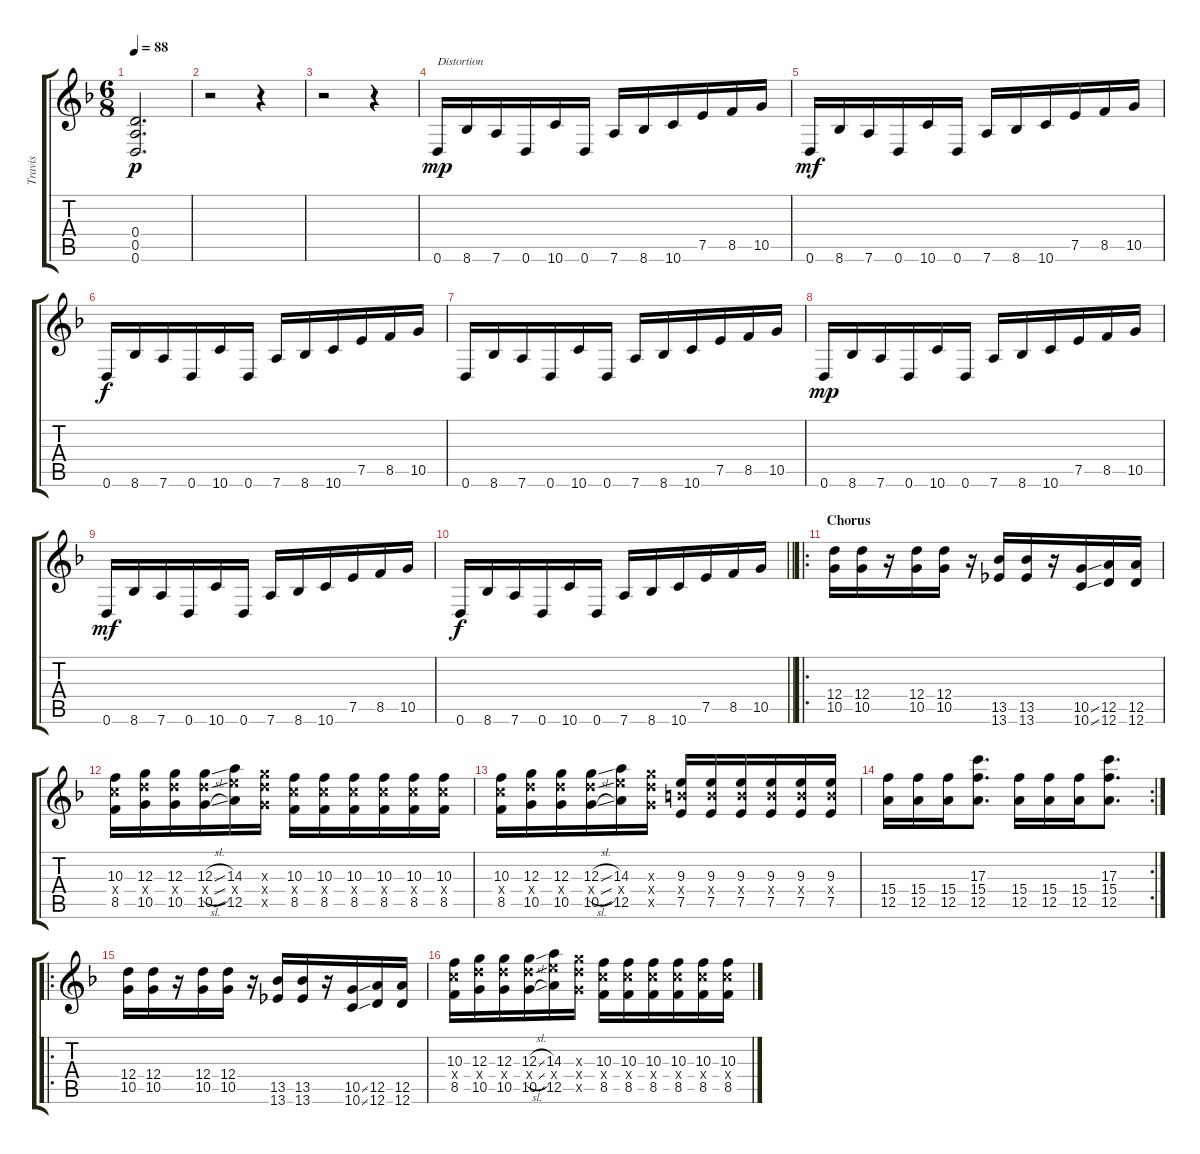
\track ("Travis" "Travis") {instrument distortionguitar}
\staff {score tabs}
\tuning (E4 B3 G3 D3 A2 D2) {hide}
\ts (6 8)
\tempo 88
\clef g2
\ks f
(0.4{t} 0.5{t} 0.6{t}).2{d dy p} |
r.2 r.4 |
r.2 r.4 |
0.6.16{txt "Distortion" dy mp instrument distortionguitar} 8.6.16 7.6.16 0.6.16 10.6.16 0.6.16 7.6.16 8.6.16 10.6.16 7.5.16 8.5.16 10.5.16 |
0.6.16{dy mf} 8.6.16 7.6.16 0.6.16 10.6.16 0.6.16 7.6.16 8.6.16 10.6.16 7.5.16 8.5.16 10.5.16 |
0.6.16{dy f} 8.6.16 7.6.16 0.6.16 10.6.16 0.6.16 7.6.16 8.6.16 10.6.16 7.5.16 8.5.16 10.5.16 |
0.6.16 8.6.16 7.6.16 0.6.16 10.6.16 0.6.16 7.6.16 8.6.16 10.6.16 7.5.16 8.5.16 10.5.16 |
0.6.16{dy mp instrument distortionguitar} 8.6.16 7.6.16 0.6.16 10.6.16 0.6.16 7.6.16 8.6.16 10.6.16 7.5.16 8.5.16 10.5.16 |
0.6.16{dy mf} 8.6.16 7.6.16 0.6.16 10.6.16 0.6.16 7.6.16 8.6.16 10.6.16 7.5.16 8.5.16 10.5.16 |
\barLineRight lightlight
0.6.16{dy f} 8.6.16 7.6.16 0.6.16 10.6.16 0.6.16 7.6.16 8.6.16 10.6.16 7.5.16 8.5.16 10.5.16 |
\ro
\section ("" "Chorus")
(12.4 10.5).16 (12.4 10.5).16 r.16 (12.4 10.5).16 (12.4 10.5).16 r.16 (13.5 13.6).16 (13.5 13.6).16 r.16 (10.5{ss} 10.6{ss}).16 (12.5 12.6).16 (12.5 12.6).16 |
(10.3 10.4{x} 8.5).16 (12.3 12.4{x} 10.5).16 (12.3 12.4{x} 10.5).16 (12.3{sl} 12.4{sl x} 10.5{sl}).16 (14.3 14.4{x} 12.5).16 (12.3{x} 12.4{x} 10.5{x}).16 (10.3 10.4{x} 8.5).16 (10.3 10.4{x} 8.5).16 (10.3 10.4{x} 8.5).16 (10.3 10.4{x} 8.5).16 (10.3 10.4{x} 8.5).16 (10.3 10.4{x} 8.5).16 |
(10.3 10.4{x} 8.5).16 (12.3 12.4{x} 10.5).16 (12.3 12.4{x} 10.5).16 (12.3{sl} 12.4{sl x} 10.5{sl}).16 (14.3 14.4{x} 12.5).16 (12.3{x} 12.4{x} 10.5{x}).16 (9.3 9.4{x} 7.5).16 (9.3 9.4{x} 7.5).16 (9.3 9.4{x} 7.5).16 (9.3 9.4{x} 7.5).16 (9.3 9.4{x} 7.5).16 (9.3 9.4{x} 7.5).16 |
\rc 2
(15.4 12.5).16 (15.4 12.5).16 (15.4 12.5).16 (17.3 15.4 12.5).8{d} (15.4 12.5).16 (15.4 12.5).16 (15.4 12.5).16 (17.3 15.4 12.5).8{d} |
\ro
(12.4 10.5).16 (12.4 10.5).16 r.16 (12.4 10.5).16 (12.4 10.5).16 r.16 (13.5 13.6).16 (13.5 13.6).16 r.16 (10.5{ss} 10.6{ss}).16 (12.5 12.6).16 (12.5 12.6).16 |
(10.3 10.4{x} 8.5).16 (12.3 12.4{x} 10.5).16 (12.3 12.4{x} 10.5).16 (12.3{sl} 12.4{sl x} 10.5{sl}).16 (14.3 14.4{x} 12.5).16 (12.3{x} 12.4{x} 10.5{x}).16 (10.3 10.4{x} 8.5).16 (10.3 10.4{x} 8.5).16 (10.3 10.4{x} 8.5).16 (10.3 10.4{x} 8.5).16 (10.3 10.4{x} 8.5).16 (10.3 10.4{x} 8.5).16
